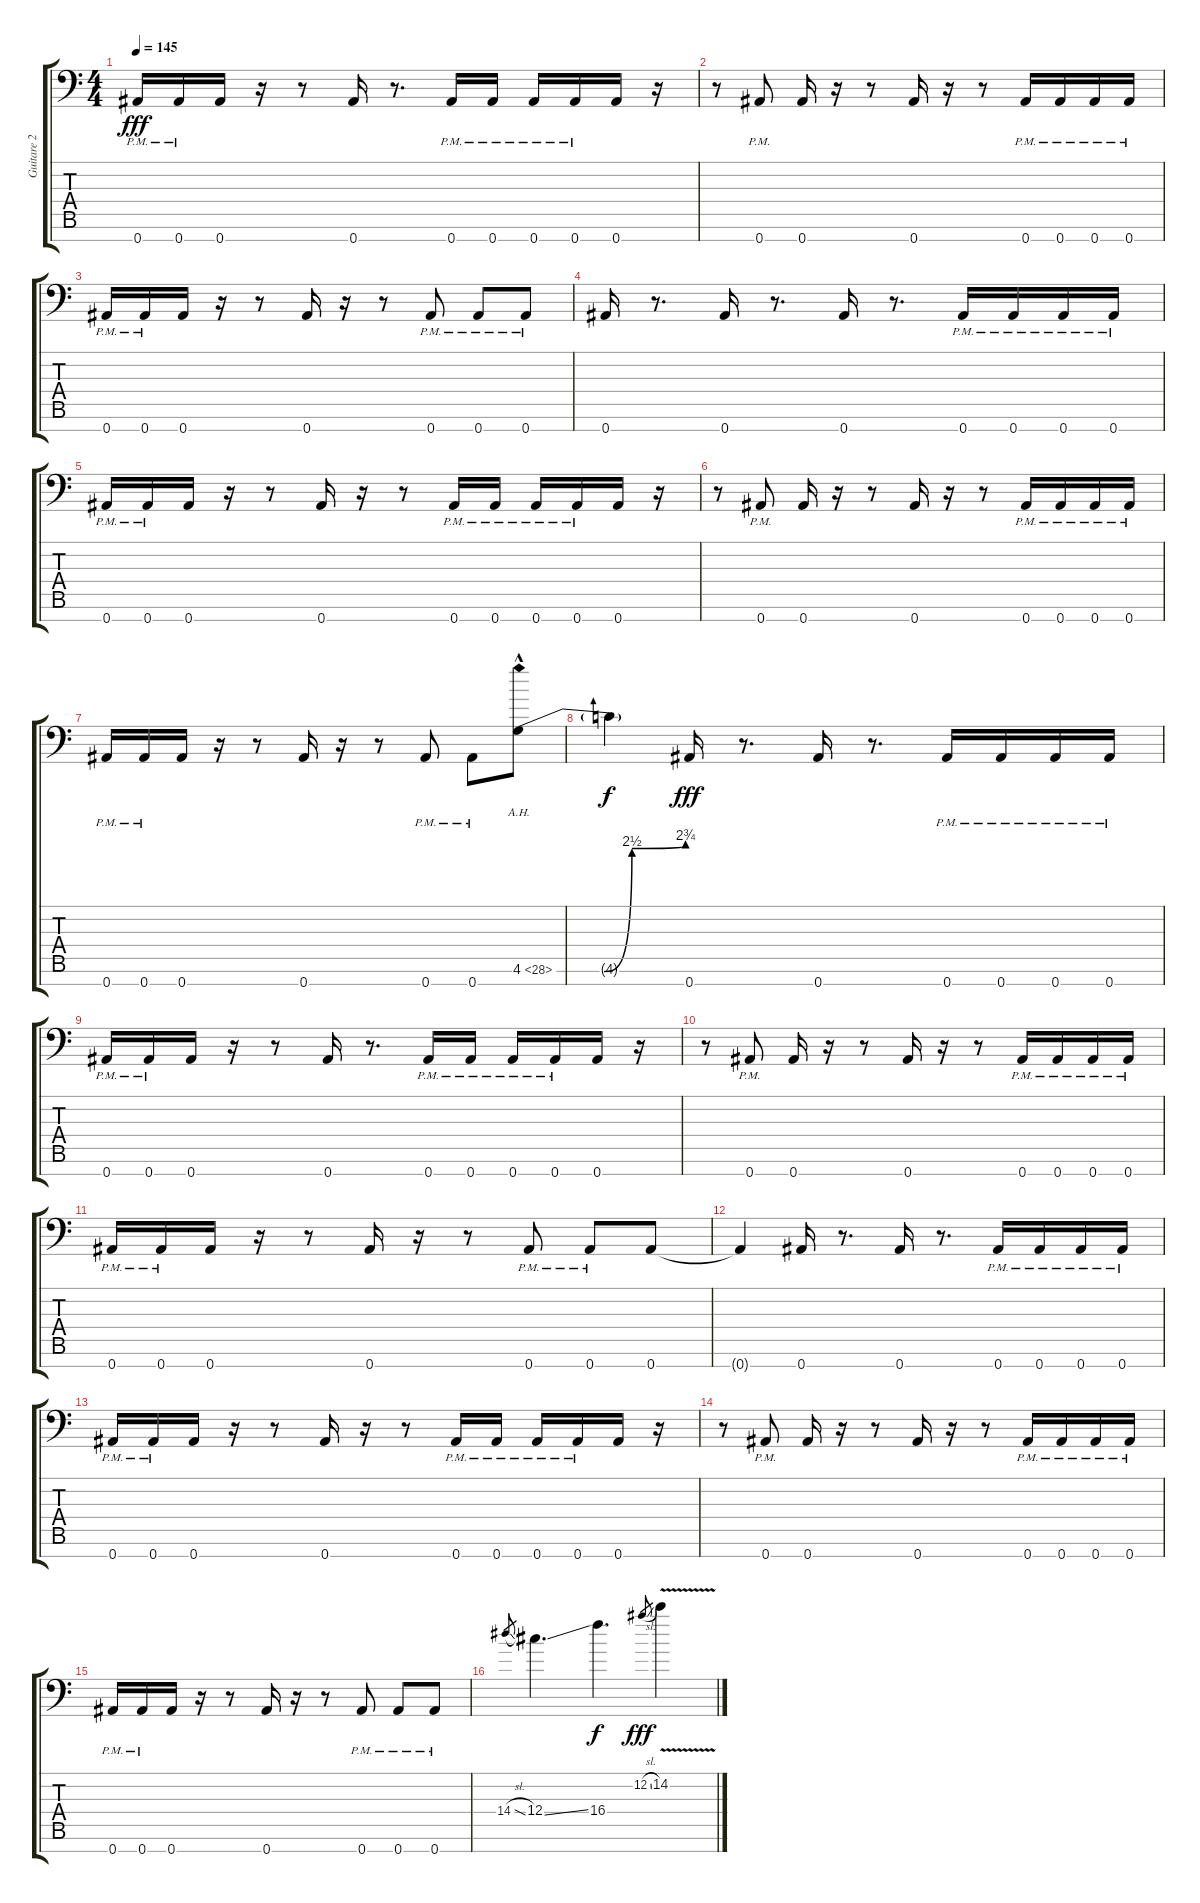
\track ("Guitare 2" "Guitare 2") {instrument distortionguitar}
\staff {score tabs}
\tuning (Eb4 Bb3 Gb3 Db3 Ab2 Eb2 Bb1) {hide}
\ts (4 4)
\tempo 145
\clef f4
\ks c
0.7{pm}.16{dy fff} 0.7{pm}.16 0.7.16 r.16 r.8 0.7.16 r.8{d} 0.7{pm}.16 0.7{pm}.16 0.7{pm}.16 0.7{pm}.16 0.7.16 r.16 |
r.8 0.7{pm}.8 0.7.16 r.16 r.8 0.7.16 r.16 r.8 0.7{pm}.16 0.7{pm}.16 0.7{pm}.16 0.7{pm}.16 |
0.7{pm}.16 0.7{pm}.16 0.7.16 r.16 r.8 0.7.16 r.16 r.8 0.7{pm}.8 0.7{pm}.8 0.7{pm}.8 |
0.7.16 r.8{d} 0.7.16 r.8{d} 0.7.16 r.8{d} 0.7{pm}.16 0.7{pm}.16 0.7{pm}.16 0.7{pm}.16 |
0.7{pm}.16 0.7{pm}.16 0.7.16 r.16 r.8 0.7.16 r.16 r.8 0.7{pm}.16 0.7{pm}.16 0.7{pm}.16 0.7{pm}.16 0.7.16 r.16 |
r.8 0.7{pm}.8 0.7.16 r.16 r.8 0.7.16 r.16 r.8 0.7{pm}.16 0.7{pm}.16 0.7{pm}.16 0.7{pm}.16 |
0.7{pm}.16 0.7{pm}.16 0.7.16 r.16 r.8 0.7.16 r.16 r.8 0.7{pm}.8 0.7{pm}.8 4.6{be (custom 0 0 22 0 35 10 60 11) ah 24 hac}.8 |
4.6{t}.4{dy f} 0.7.16{dy fff} r.8{d} 0.7.16 r.8{d} 0.7{pm}.16 0.7{pm}.16 0.7{pm}.16 0.7{pm}.16 |
0.7{pm}.16 0.7{pm}.16 0.7.16 r.16 r.8 0.7.16 r.8{d} 0.7{pm}.16 0.7{pm}.16 0.7{pm}.16 0.7{pm}.16 0.7.16 r.16 |
r.8 0.7{pm}.8 0.7.16 r.16 r.8 0.7.16 r.16 r.8 0.7{pm}.16 0.7{pm}.16 0.7{pm}.16 0.7{pm}.16 |
0.7{pm}.16 0.7{pm}.16 0.7.16 r.16 r.8 0.7.16 r.16 r.8 0.7{pm}.8 0.7{pm}.8 0.7.8 |
0.7{t}.4 0.7.16 r.8{d} 0.7.16 r.8{d} 0.7{pm}.16 0.7{pm}.16 0.7{pm}.16 0.7{pm}.16 |
0.7{pm}.16 0.7{pm}.16 0.7.16 r.16 r.8 0.7.16 r.16 r.8 0.7{pm}.16 0.7{pm}.16 0.7{pm}.16 0.7{pm}.16 0.7.16 r.16 |
r.8 0.7{pm}.8 0.7.16 r.16 r.8 0.7.16 r.16 r.8 0.7{pm}.16 0.7{pm}.16 0.7{pm}.16 0.7{pm}.16 |
0.7{pm}.16 0.7{pm}.16 0.7.16 r.16 r.8 0.7.16 r.16 r.8 0.7{pm}.8 0.7{pm}.8 0.7{pm}.8 |
14.4{sl}.8{gr} 12.4{ss}.4{d volume 16 balance 8} 16.4.4{d dy f} 12.2{sl}.8{gr dy fff} 14.2{v}.4
